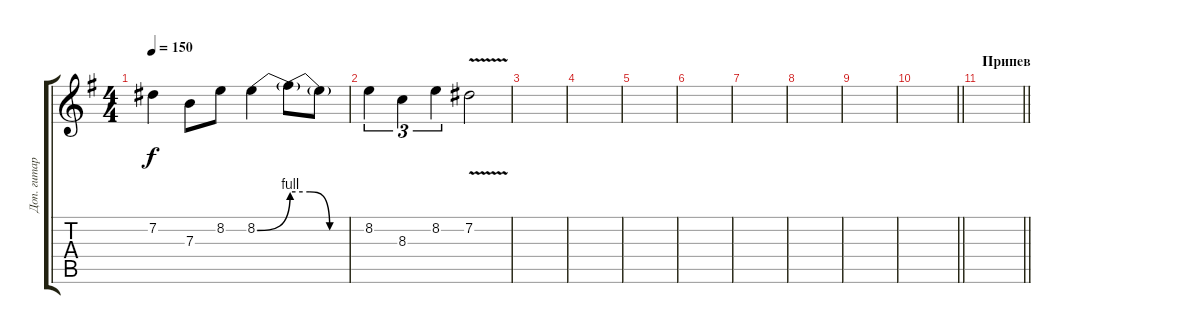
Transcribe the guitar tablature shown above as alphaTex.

\track ("Доп. гитара" "Доп. гитар") {instrument distortionguitar}
\staff {score tabs}
\tuning (Db4 Ab3 E3 B2 Gb2 Db2) {hide}
\ts (4 4)
\tempo 150
\clef g2
\ks g
7.2{t}.4{dy f} 7.3.8 8.2.8 8.2{be (bend 0 0 60 4)}.4 8.2{be (custom 0 4 20 4 40 0 60 0) t}.8 8.2{t}.8 |
8.2.4{tu (3 2)} 8.3.4{tu (3 2)} 8.2.4{tu (3 2)} 7.2{v}.2 |
|
|
|
|
|
|
|
\barLineRight lightlight
|
\section ("" "Припев")
\barLineRight lightlight
